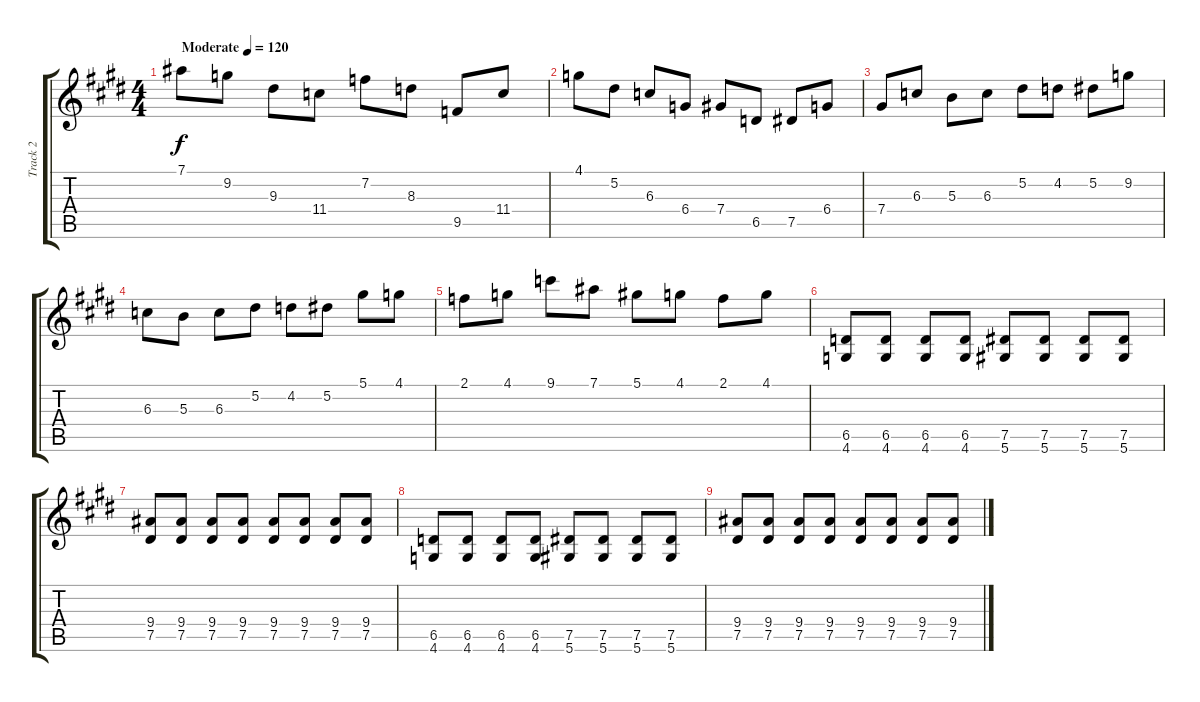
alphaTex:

\track ("Track 2" "Track 2") {instrument overdrivenguitar}
\staff {score tabs}
\tuning (Eb4 Bb3 Gb3 Db3 Ab2 Eb2) {hide}
\ts (4 4)
\tempo (120 "Moderate")
\clef g2
\ks e
7.1.8{dy f instrument overdrivenguitar} 9.2.8 9.3.8 11.4.8 7.2.8 8.3.8 9.5.8 11.4.8 |
4.1.8 5.2.8 6.3.8 6.4.8 7.4.8 6.5.8 7.5.8 6.4.8 |
7.4.8 6.3.8 5.3.8 6.3.8 5.2.8 4.2.8 5.2.8 9.2.8 |
6.3.8 5.3.8 6.3.8 5.2.8 4.2.8 5.2.8 5.1.8 4.1.8 |
2.1.8 4.1.8 9.1.8 7.1.8 5.1.8 4.1.8 2.1.8 4.1.8 |
(6.5 4.6).8 (6.5 4.6).8 (6.5 4.6).8 (6.5 4.6).8 (7.5 5.6).8 (7.5 5.6).8 (7.5 5.6).8 (7.5 5.6).8 |
(9.4 7.5).8 (9.4 7.5).8 (9.4 7.5).8 (9.4 7.5).8 (9.4 7.5).8 (9.4 7.5).8 (9.4 7.5).8 (9.4 7.5).8 |
(6.5 4.6).8 (6.5 4.6).8 (6.5 4.6).8 (6.5 4.6).8 (7.5 5.6).8 (7.5 5.6).8 (7.5 5.6).8 (7.5 5.6).8 |
(9.4 7.5).8 (9.4 7.5).8 (9.4 7.5).8 (9.4 7.5).8 (9.4 7.5).8 (9.4 7.5).8 (9.4 7.5).8 (9.4 7.5).8
